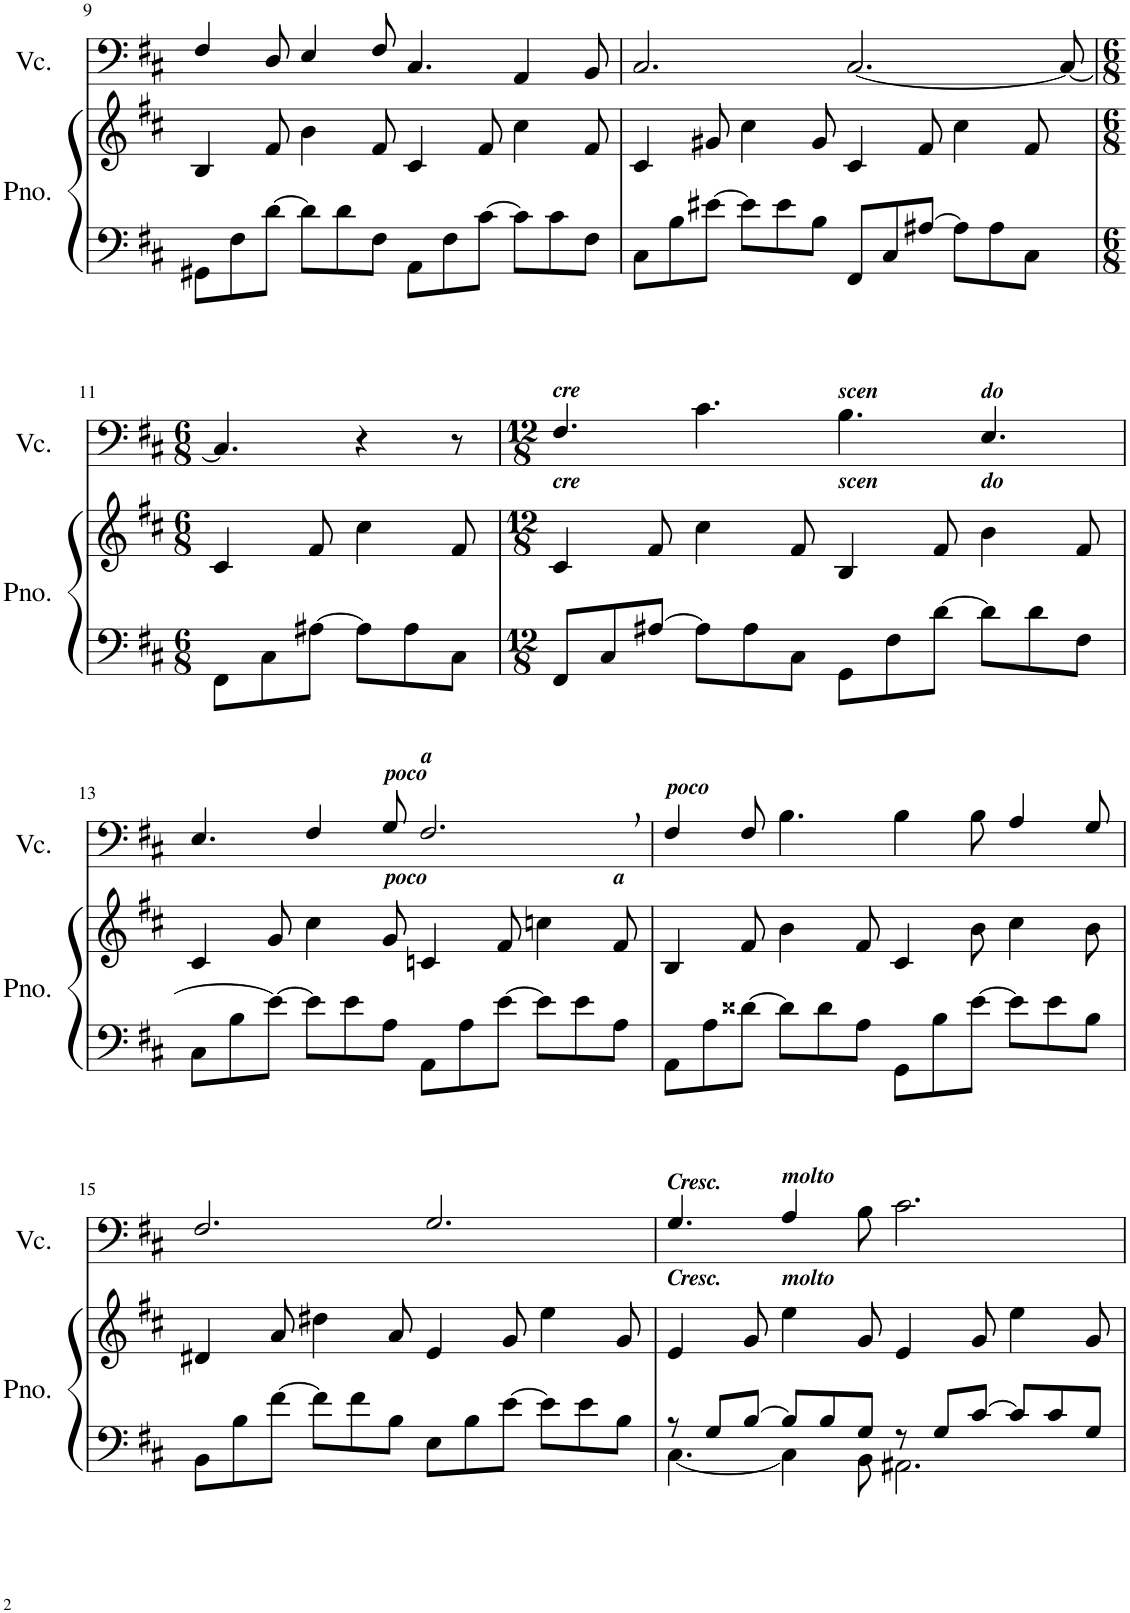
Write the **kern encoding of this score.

**kern	**kern	**kern
*part2	*part2	*part1
*staff3	*staff2	*staff1
*I"Piano	*	*I"Cello
*I'Pno.	*	*
!!LO:PB:g=z
*clefF4	*clefG2	*clefF4
*k[f#c#]	*k[f#c#]	*k[f#c#]
*D:	*D:	*D:
*M12/8	*M12/8	*M12/8
=9	=9	=9
8GG#X\L	4B/	4F#/
8F#\	.	.
[8d\J	8f#/	8D/
8d\L]	4b\	4E/
8d\	.	.
8F#\J	8f#/	8F#/
8AA\L	4c#/	4.C#/
8F#\	.	.
[8c#\J	8f#/	.
8c#\L]	4cc#\	4AA/
8c#\	.	.
8F#\J	8f#/	8BB/
=10	=10	=10
8C#\L	4c#/	2.C#/
8B\	.	.
[8e#X\J	8g#X/	.
8e#\L]	4cc#\	.
8e#\	.	.
8B\J	8g#/	.
8FF#/L	4c#/	[2.C#/
8C#/	.	.
[8A#X/J	8f#/	.
8A#\L]	4cc#\	.
8A#\	.	.
8C#\J	8f#/	.
8ryy	8ryy	8C#/_
!!LO:LB:g=z
=11	=11	=11
*M6/8	*M6/8	*M6/8
8FF#\L	4c#/	4.C#/]
8C#\	.	.
[8A#X\J	8f#/	.
8A#\L]	4cc#\	4r
8A#\	.	.
8C#\J	8f#/	8r
=12	=12	=12
*M12/8	*M12/8	*M12/8
!	!	!LO:TX:a:Bi:t=cre
!	!LO:TX:a:Bi:t=cre	!
8FF#/L	4c#/	4.F#/
8C#/	.	.
[8A#X/J	8f#/	.
8A#\L]	4cc#\	4.c#\
8A#\	.	.
8C#\J	8f#/	.
!	!	!LO:TX:a:Bi:t=scen
!	!LO:TX:a:Bi:t=scen	!
8GG\L	4B/	4.B\
8F#\	.	.
[8d\J	8f#/	.
!	!	!LO:TX:a:Bi:t=do
!	!LO:TX:a:Bi:t=do	!
8d\L]	4b\	4.E/
8d\	.	.
8F#\J	8f#/	.
!!LO:LB:g=z
=13	=13	=13
8C#\L	4c#/	4.E/
8B\	.	.
8e\J_	8g/	.
8e\L]	4cc#\	4F#/
8e\	.	.
!	!	!LO:TX:a:Bi:t=poco
!	!LO:TX:a:Bi:t=poco	!
8A\J	8g/	8G/
!	!	!LO:TX:a:Bi:t=a
8AA\L	4cn/	2.F#,/
8A\	.	.
[8e\J	8f#/	.
8e\L]	4ccn\	.
8e\	.	.
!	!LO:TX:a:Bi:t=a	!
8A\J	8f#/	.
=14	=14	=14
!	!	!LO:TX:a:Bi:t=poco
8AA\L	4B/	4F#/
8A\	.	.
[8d##X\J	8f#/	8F#/
8d##\L]	4b\	4.B\
8d##\	.	.
8A\J	8f#/	.
8GG\L	4c#/	4B\
8B\	.	.
[8e\J	8b\	8B\
8e\L]	4cc#\	4A/
8e\	.	.
8B\J	8b\	8G/
!!LO:LB:g=z
=15	=15	=15
8BB\L	4d#X/	2.F#/
8B\	.	.
[8f#\J	8a/	.
8f#\L]	4dd#X\	.
8f#\	.	.
8B\J	8a/	.
8E\L	4e/	2.G/
8B\	.	.
[8e\J	8g/	.
8e\L]	4ee\	.
8e\	.	.
8B\J	8g/	.
=16	=16	=16
*^	*	*
!	!	!	!LO:TX:a:Bi:t=Cresc.
!	!	!LO:TX:a:Bi:t=Cresc.	!
8r	[<4.C#\	4e/	4.G/
8G/L	.	.	.
[>8B/J	.	8g/	.
!	!	!	!LO:TX:a:Bi:t=molto
!	!	!LO:TX:a:Bi:t=molto	!
8B/L]	4C#\]	4ee\	4A/
8B/	.	.	.
8G/J	8BB\	8g/	8B\
8r	2.AA#X\	4e/	2.c#\
8G/L	.	.	.
[>8c#/J	.	8g/	.
8c#/L]	.	4ee\	.
8c#/	.	.	.
8G/J	.	8g/	.
*v	*v	*	*
=	=	=
*-	*-	*-
